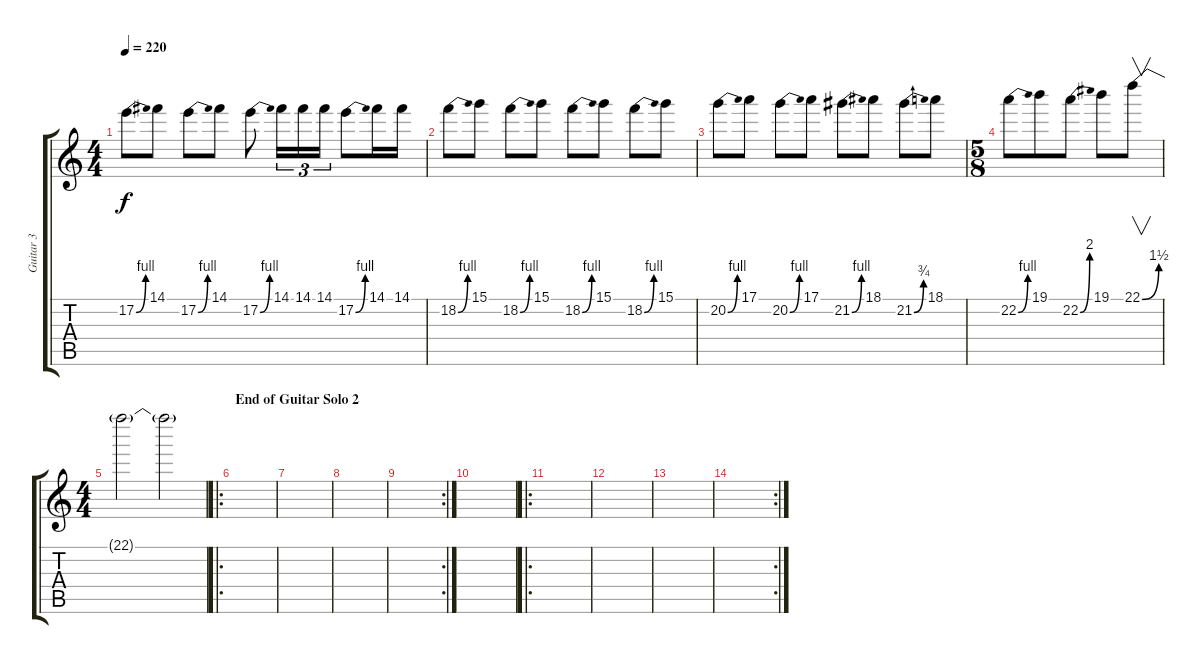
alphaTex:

\track ("Guitar 3" "Guitar 3") {instrument distortionguitar}
\staff {score tabs}
\tuning (E4 B3 G3 D3 A2 E2) {hide}
\ts (4 4)
\tempo 220
\clef g2
\ks c
17.2{be (bend 0 0 60 4)}.8{dy f} 14.1.8 17.2{be (bend 0 0 60 4)}.8 14.1.8 17.2{be (bend 0 0 60 4)}.8 14.1.16{tu (3 2)} 14.1.16{tu (3 2)} 14.1.16{tu (3 2)} 17.2{be (bend 0 0 60 4)}.8 14.1.16 14.1.16 |
18.2{be (bend 0 0 60 4)}.8 15.1.8 18.2{be (bend 0 0 60 4)}.8 15.1.8 18.2{be (bend 0 0 60 4)}.8 15.1.8 18.2{be (bend 0 0 60 4)}.8 15.1.8 |
20.2{be (bend 0 0 60 4)}.8 17.1.8 20.2{be (bend 0 0 60 4)}.8 17.1.8 21.2{be (bend 0 0 60 4)}.8 18.1.8 21.2{be (bend 0 0 60 3)}.8 18.1.8 |
\ts (5 8)
22.2{be (bend 0 0 60 4)}.8 19.1.8 22.2{be (bend 0 0 60 8)}.8 19.1.8 22.1{be (bend 0 0 60 6)}.8{v} |
\ts (4 4)
22.1{t}.2 22.1{t}.2 |
\ro
\section ("" "End of Guitar Solo 2")
|
|
|
\rc 2
|
|
\ro
|
|
|
\rc 2
